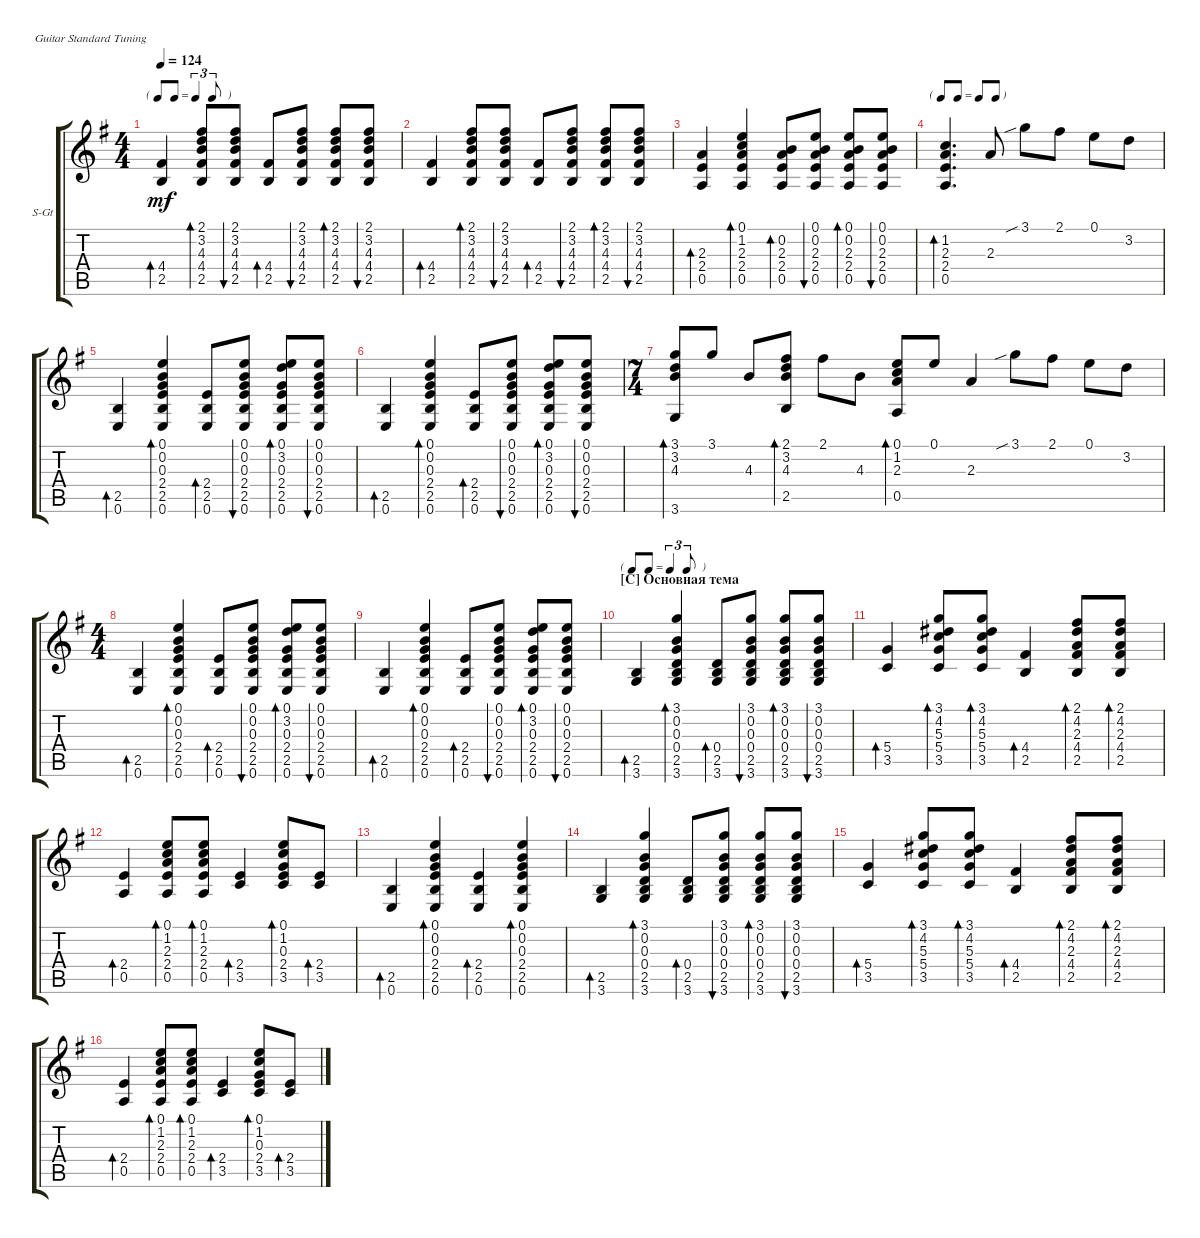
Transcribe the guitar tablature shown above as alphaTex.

\defaultSystemsLayout 4
\bracketExtendMode groupsimilarinstruments
\firstSystemTrackNameOrientation horizontal
\otherSystemsTrackNameOrientation horizontal
\track ("Steel Guitar" "S-Gt") {instrument acousticguitarsteel}
\staff {score tabs}
\tuning (E4 B3 G3 D3 A2 E2)
\ts (4 4)
\tf triplet8th
\tempo 124
\clef g2
\ks eminor
(2.5 4.4).4{bd 30 dy mf} (2.5 4.4 4.3 3.2 2.1).8{bd 30} (2.5 4.4 4.3 3.2 2.1).8{bu 30} (2.5 4.4).8{bd 30} (2.5 4.4 4.3 3.2 2.1).8{bu 30} (2.5 4.4 4.3 3.2 2.1).8{bd 30} (2.5 4.4 4.3 3.2 2.1).8{bu 30} |
(2.5 4.4).4{bd 30} (2.5 4.4 4.3 3.2 2.1).8{bd 30} (2.5 4.4 4.3 3.2 2.1).8{bu 30} (2.5 4.4).8{bd 30} (2.5 4.4 4.3 3.2 2.1).8{bu 30} (2.5 4.4 4.3 3.2 2.1).8{bd 30} (2.5 4.4 4.3 3.2 2.1).8{bu 30} |
(2.4 2.3 0.5).4{bd 30} (2.4 2.3 1.2 0.1 0.5).4{bd 30} (2.4 2.3 0.5 0.2).8{bd 30} (2.4 2.3 0.2 0.1 0.5).8{bu 30} (2.4 2.3 0.2 0.1 0.5).8{bd 30} (2.4 2.3 0.2 0.1 0.5).8{bu 30} |
\tf none
(2.4 2.3 0.5 1.2).4{d bd 30} 2.3.8 3.1{sib}.8 2.1.8 0.1.8 3.2.8 |
(0.6 2.5).4{bd 30} (0.6 2.5 2.4 0.3 0.2 0.1).4{bd 30} (0.6 2.5 2.4).8{bd 30} (0.6 2.5 2.4 0.3 0.2 0.1).8{bu 30} (0.6 2.5 2.4 0.3 3.2 0.1).8{bd 30} (0.6 2.5 2.4 0.3 0.2 0.1).8{bu 30} |
(0.6 2.5).4{bd 30} (0.6 2.5 2.4 0.3 0.2 0.1).4{bd 30} (0.6 2.5 2.4).8{bd 30} (0.6 2.5 2.4 0.3 0.2 0.1).8{bu 30} (0.6 2.5 2.4 0.3 3.2 0.1).8{bd 30} (0.6 2.5 2.4 0.3 0.2 0.1).8{bu 30} |
\ts (7 4)
(3.2 3.1 4.3 3.6).8{bd 30} 3.1.8 4.3.8 (2.5 3.2 2.1 4.3).8{bd 30} 2.1.8 4.3.8 (0.5 1.2 0.1 2.3).8{bd 30} 0.1.8 2.3.4 3.1{sib}.8 2.1.8 0.1.8 3.2.8 |
\ts (4 4)
(0.6 2.5).4{bd 30} (0.6 2.5 2.4 0.3 0.2 0.1).4{bd 30} (0.6 2.5 2.4).8{bd 30} (0.6 2.5 2.4 0.3 0.2 0.1).8{bu 30} (0.6 2.5 2.4 0.3 3.2 0.1).8{bd 30} (0.6 2.5 2.4 0.3 0.2 0.1).8{bu 30} |
(0.6 2.5).4{bd 30} (0.6 2.5 2.4 0.3 0.2 0.1).4{bd 30} (0.6 2.5 2.4).8{bd 30} (0.6 2.5 2.4 0.3 0.2 0.1).8{bu 30} (0.6 2.5 2.4 0.3 3.2 0.1).8{bd 30} (0.6 2.5 2.4 0.3 0.2 0.1).8{bu 30} |
\tf triplet8th
\section ("C" "Основная тема")
(3.6 2.5).4{bd 30} (3.6 2.5 0.4 0.3 0.2 3.1).4{bd 30} (3.6 2.5 0.4).8{bd 30} (3.6 2.5 0.4 0.3 0.2 3.1).8{bu 30} (3.6 2.5 0.4 0.3 0.2 3.1).8{bd 30} (3.6 2.5 0.4 0.3 0.2 3.1).8{bu 30} |
(3.5 5.4).4{bd 30} (3.5 5.4 5.3 4.2 3.1).8{bd 30} (3.5 5.4 3.1 4.2 5.3).8{bd 30} (2.5 4.4).4{bd 30} (2.5 4.4 2.3 4.2 2.1).8{bd 30} (2.5 4.4 2.1 4.2 2.3).8{bd 30} |
(0.5 2.4).4{bd 30} (0.5 2.4 2.3 1.2 0.1).8{bd 30} (0.5 2.4 0.1 1.2 2.3).8{bd 30} (3.5 2.4).4{bd 30} (3.5 2.4 0.3 1.2 0.1).8{bd 30} (3.5 2.4).8{bd 30} |
(0.6 2.5).4{bd 30} (0.6 2.5 2.4 0.3 0.2 0.1).4{bd 30} (0.6 2.5 2.4).4{bd 30} (0.6 2.5 2.4 0.3 0.2 0.1).4{bd 30} |
(3.6 2.5).4{bd 30} (3.6 2.5 0.4 0.3 0.2 3.1).4{bd 30} (3.6 2.5 0.4).8{bd 30} (3.6 2.5 0.4 0.3 0.2 3.1).8{bu 30} (3.6 2.5 0.4 0.3 0.2 3.1).8{bd 30} (3.6 2.5 0.4 0.3 0.2 3.1).8{bu 30} |
(3.5 5.4).4{bd 30} (3.5 5.4 5.3 4.2 3.1).8{bd 30} (3.5 5.4 3.1 4.2 5.3).8{bd 30} (2.5 4.4).4{bd 30} (2.5 4.4 2.3 4.2 2.1).8{bd 30} (2.5 4.4 2.1 4.2 2.3).8{bd 30} |
(0.5 2.4).4{bd 30} (0.5 2.4 2.3 1.2 0.1).8{bd 30} (0.5 2.4 0.1 1.2 2.3).8{bd 30} (3.5 2.4).4{bd 30} (3.5 2.4 0.3 1.2 0.1).8{bd 30} (3.5 2.4).8{bd 30}
